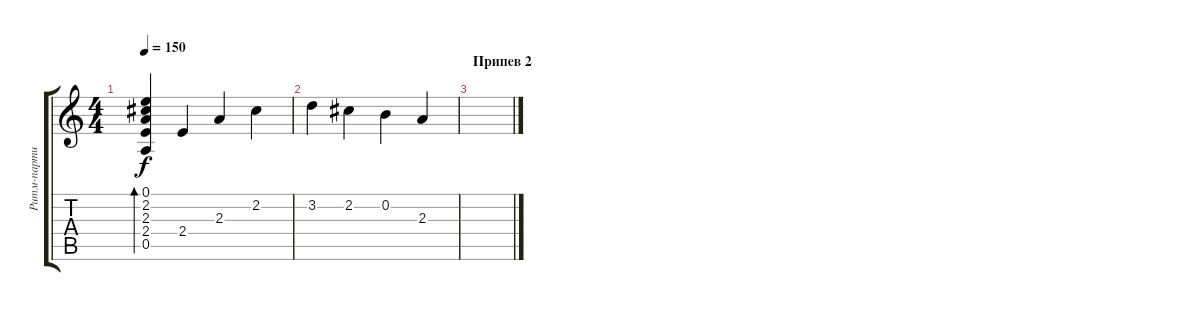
\track ("Ритм-партия" "Ритм-парти") {instrument acousticguitarsteel}
\staff {score tabs}
\tuning (E4 B3 G3 D3 A2 D2) {hide}
\ts (4 4)
\tempo 150
\clef g2
\ks c
(0.1 2.2 2.3 2.4 0.5).4{bd 60 dy f} 2.4.4 2.3.4 2.2.4 |
3.2.4 2.2.4 0.2.4 2.3.4 |
\section ("" "Припев 2")
